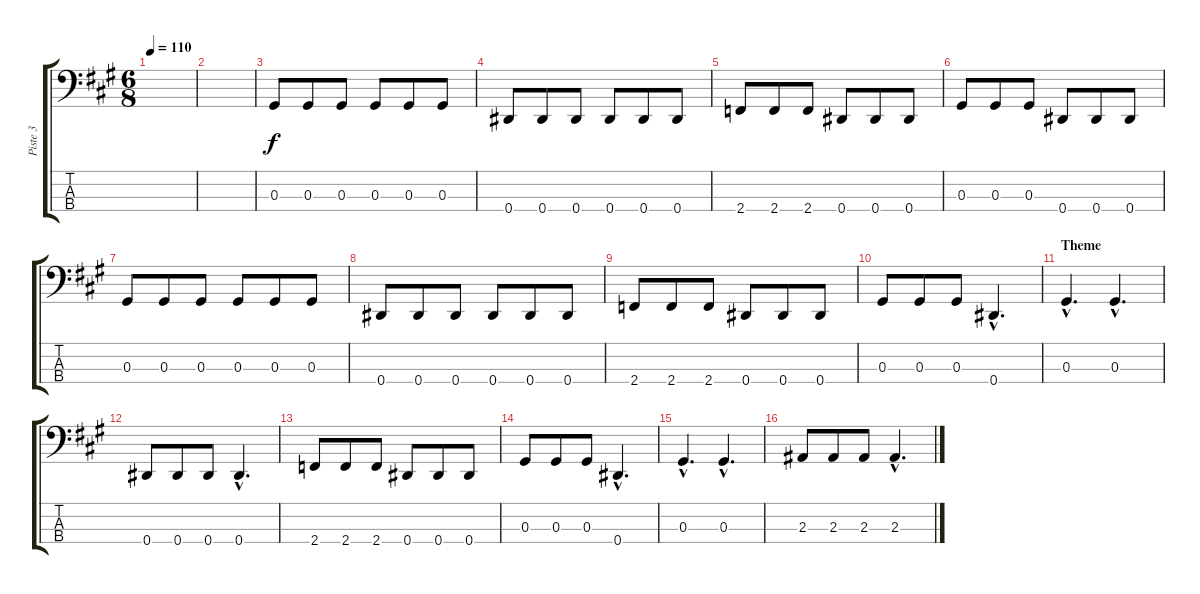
\track ("Piste 3" "Piste 3") {instrument electricbassfinger}
\staff {score tabs}
\tuning (Gb2 Db2 Ab1 Eb1) {hide}
\ts (6 8)
\tempo 110
\clef f4
\ks a
|
|
0.3.8 0.3.8 0.3.8 0.3.8 0.3.8 0.3.8 |
0.4.8 0.4.8 0.4.8 0.4.8 0.4.8 0.4.8 |
2.4.8 2.4.8 2.4.8 0.4.8 0.4.8 0.4.8 |
0.3.8 0.3.8 0.3.8 0.4.8 0.4.8 0.4.8 |
0.3.8 0.3.8 0.3.8 0.3.8 0.3.8 0.3.8 |
0.4.8 0.4.8 0.4.8 0.4.8 0.4.8 0.4.8 |
2.4.8 2.4.8 2.4.8 0.4.8 0.4.8 0.4.8 |
0.3.8 0.3.8 0.3.8 0.4{hac}.4{d} |
\section ("" "Theme")
0.3{hac}.4{d} 0.3{hac}.4{d} |
0.4.8 0.4.8 0.4.8 0.4{hac}.4{d} |
2.4.8 2.4.8 2.4.8 0.4.8 0.4.8 0.4.8 |
0.3.8 0.3.8 0.3.8 0.4{hac}.4{d} |
0.3{hac}.4{d} 0.3{hac}.4{d} |
2.3.8 2.3.8 2.3.8 2.3{hac}.4{d}
